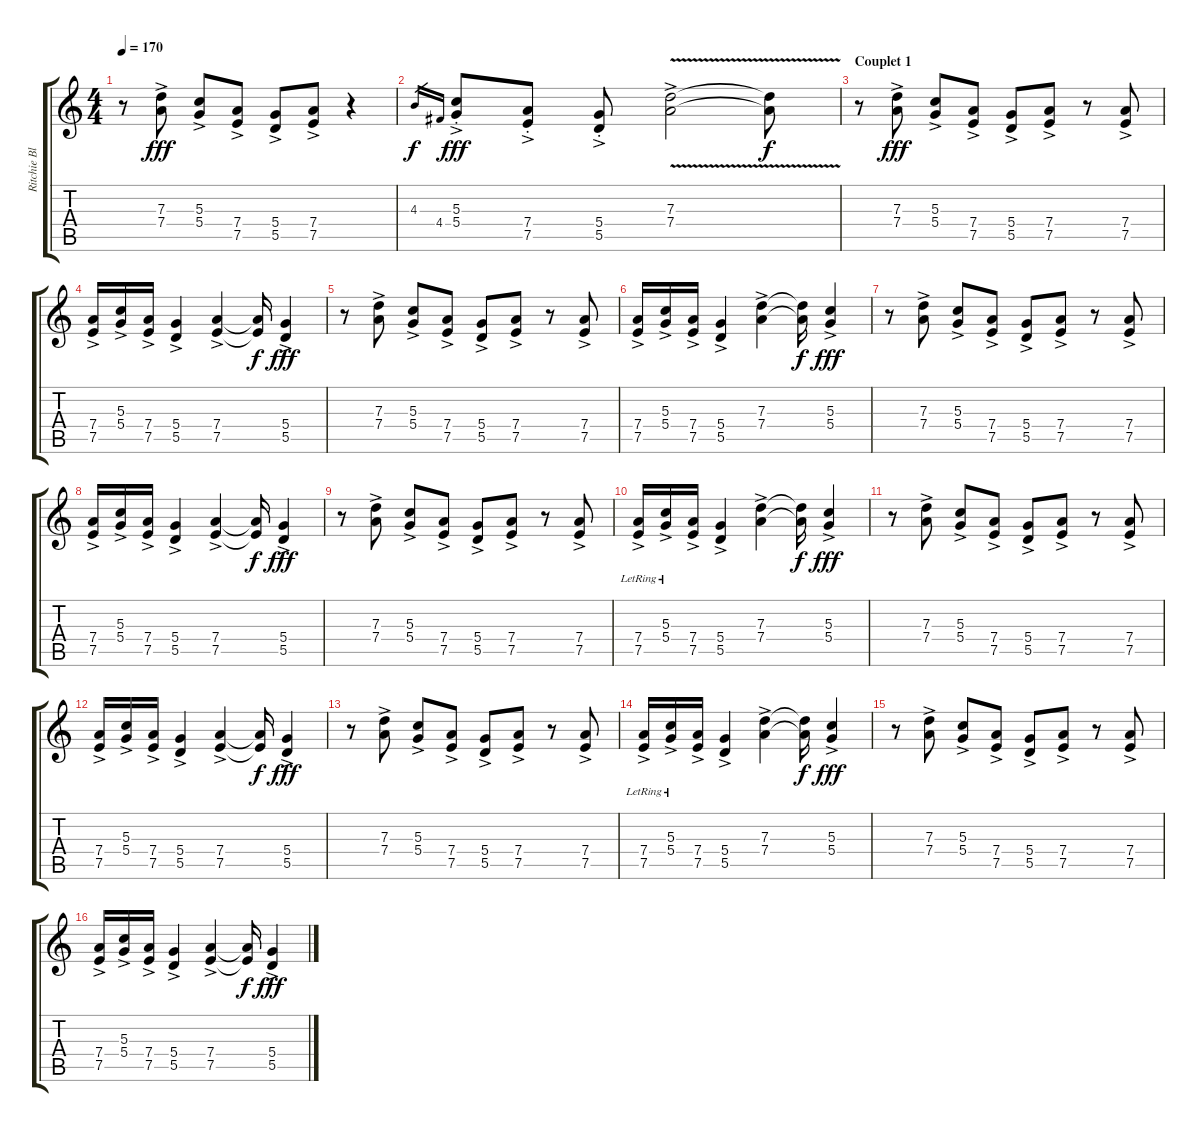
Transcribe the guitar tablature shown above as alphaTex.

\track ("Ritchie Blackmore" "Ritchie Bl") {instrument distortionguitar}
\staff {score tabs}
\tuning (E4 B3 G3 D3 A2 E2) {hide}
\ts (4 4)
\tempo 170
\clef g2
\ks c
r.8{dy fff} (7.3{ac} 7.4).8 (5.3{ac} 5.4).8 (7.4{ac} 7.5).8 (5.4{ac} 5.5).8 (7.4{ac} 7.5).8 r.4 |
4.3.16{gr dy f} 4.4.16{gr} (5.3{ac st} 5.4{ac st}).8{dy fff} (7.4{ac st} 7.5{ac st}).8 (5.4{ac st} 5.5{ac st}).8 (7.3{v ac} 7.4{v ac}).2 (7.3{t} 7.4{t}).8{dy f} |
\section ("" "Couplet 1")
r.8 (7.3{ac} 7.4).8{dy fff} (5.3{ac} 5.4).8 (7.4{ac} 7.5).8 (5.4{ac} 5.5).8 (7.4{ac} 7.5).8 r.8 (7.4{ac} 7.5).8 |
(7.4{ac} 7.5).16 (5.3{ac} 5.4).16 (7.4{ac} 7.5).16 (5.4{ac} 5.5).4 (7.4{ac} 7.5{ac}).4 (7.4{t} 7.5{t}).16{dy f} (5.4{ac} 5.5{ac}).4{dy fff} |
r.8 (7.3{ac} 7.4).8 (5.3{ac} 5.4).8 (7.4{ac} 7.5).8 (5.4{ac} 5.5).8 (7.4{ac} 7.5).8 r.8 (7.4{ac} 7.5).8 |
(7.4{ac} 7.5).16 (5.3{ac} 5.4).16 (7.4{ac} 7.5).16 (5.4{ac} 5.5).4 (7.3{ac} 7.4{ac}).4 (7.3{t} 7.4{t}).16{dy f} (5.3{ac} 5.4{ac}).4{dy fff} |
r.8 (7.3{ac} 7.4).8 (5.3{ac} 5.4).8 (7.4{ac} 7.5).8 (5.4{ac} 5.5).8 (7.4{ac} 7.5).8 r.8 (7.4{ac} 7.5).8 |
(7.4{ac} 7.5).16 (5.3{ac} 5.4).16 (7.4{ac} 7.5).16 (5.4{ac} 5.5).4 (7.4{ac} 7.5{ac}).4 (7.4{t} 7.5{t}).16{dy f} (5.4{ac} 5.5{ac}).4{dy fff} |
r.8 (7.3{ac} 7.4).8 (5.3{ac} 5.4).8 (7.4{ac} 7.5).8 (5.4{ac} 5.5).8 (7.4{ac} 7.5).8 r.8 (7.4{ac} 7.5).8 |
(7.4{ac lr} 7.5).16 (5.3{ac lr} 5.4).16 (7.4{ac} 7.5).16 (5.4{ac} 5.5).4 (7.3{ac} 7.4{ac}).4 (7.3{t} 7.4{t}).16{dy f} (5.3{ac} 5.4{ac}).4{dy fff} |
r.8 (7.3{ac} 7.4).8 (5.3{ac} 5.4).8 (7.4{ac} 7.5).8 (5.4{ac} 5.5).8 (7.4{ac} 7.5).8 r.8 (7.4{ac} 7.5).8 |
(7.4{ac} 7.5).16 (5.3{ac} 5.4).16 (7.4{ac} 7.5).16 (5.4{ac} 5.5).4 (7.4{ac} 7.5{ac}).4 (7.4{t} 7.5{t}).16{dy f} (5.4{ac} 5.5{ac}).4{dy fff} |
r.8 (7.3{ac} 7.4).8 (5.3{ac} 5.4).8 (7.4{ac} 7.5).8 (5.4{ac} 5.5).8 (7.4{ac} 7.5).8 r.8 (7.4{ac} 7.5).8 |
(7.4{ac lr} 7.5).16 (5.3{ac lr} 5.4).16 (7.4{ac} 7.5).16 (5.4{ac} 5.5).4 (7.3{ac} 7.4{ac}).4 (7.3{t} 7.4{t}).16{dy f} (5.3{ac} 5.4{ac}).4{dy fff} |
r.8 (7.3{ac} 7.4).8 (5.3{ac} 5.4).8 (7.4{ac} 7.5).8 (5.4{ac} 5.5).8 (7.4{ac} 7.5).8 r.8 (7.4{ac} 7.5).8 |
(7.4{ac} 7.5).16 (5.3{ac} 5.4).16 (7.4{ac} 7.5).16 (5.4{ac} 5.5).4 (7.4{ac} 7.5{ac}).4 (7.4{t} 7.5{t}).16{dy f} (5.4{ac} 5.5{ac}).4{dy fff}
